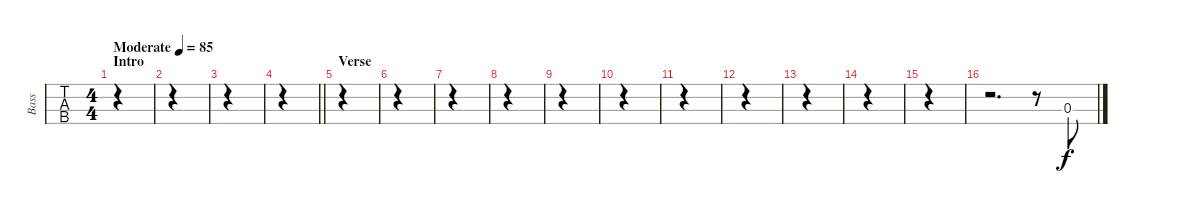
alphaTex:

\track ("Bass" "Bass") {instrument electricbassfinger}
\staff {tabs}
\tuning (G2 D2 A1 E1) {hide}
\ts (4 4)
\section ("" "Intro")
\tempo (85 "Moderate")
\clef f4
\ks f
|
|
|
\barLineRight lightlight
|
\section ("" "Verse")
|
|
|
|
|
|
|
|
|
|
|
r.2{d} r.8 0.3.8
